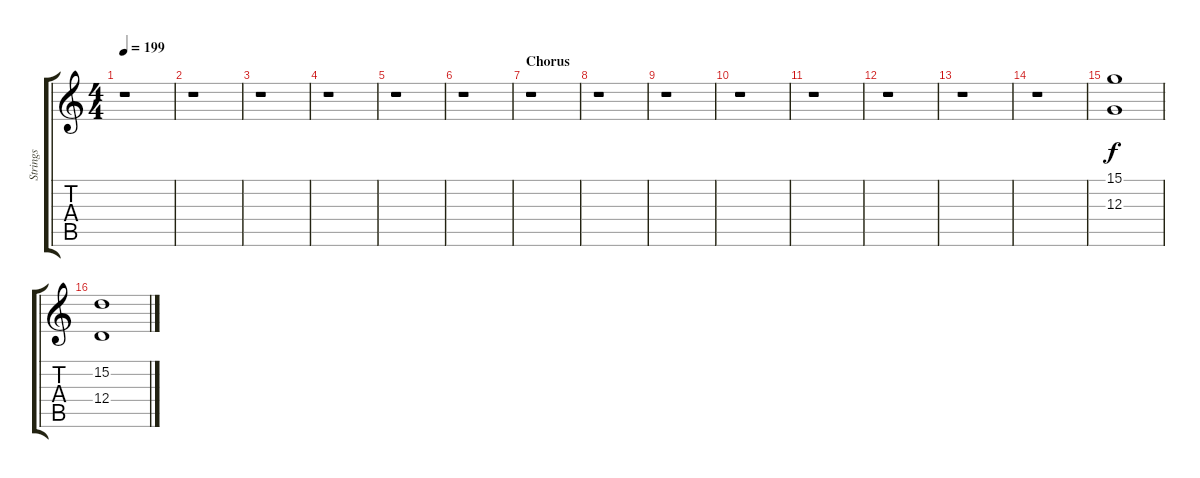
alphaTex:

\track ("Strings" "Strings") {instrument stringensemble1}
\staff {score tabs}
\tuning (E4 B3 G3 D3 A2 E2) {hide}
\ts (4 4)
\tempo 199
\clef g2
\ks c
r.1{dy f} |
r.1 |
r.1 |
r.1 |
r.1 |
r.1 |
\section ("" "Chorus")
r.1 |
r.1 |
r.1 |
r.1 |
r.1 |
r.1 |
r.1 |
r.1 |
\section ("" "")
(15.1 12.3).1 |
(15.2 12.4).1
